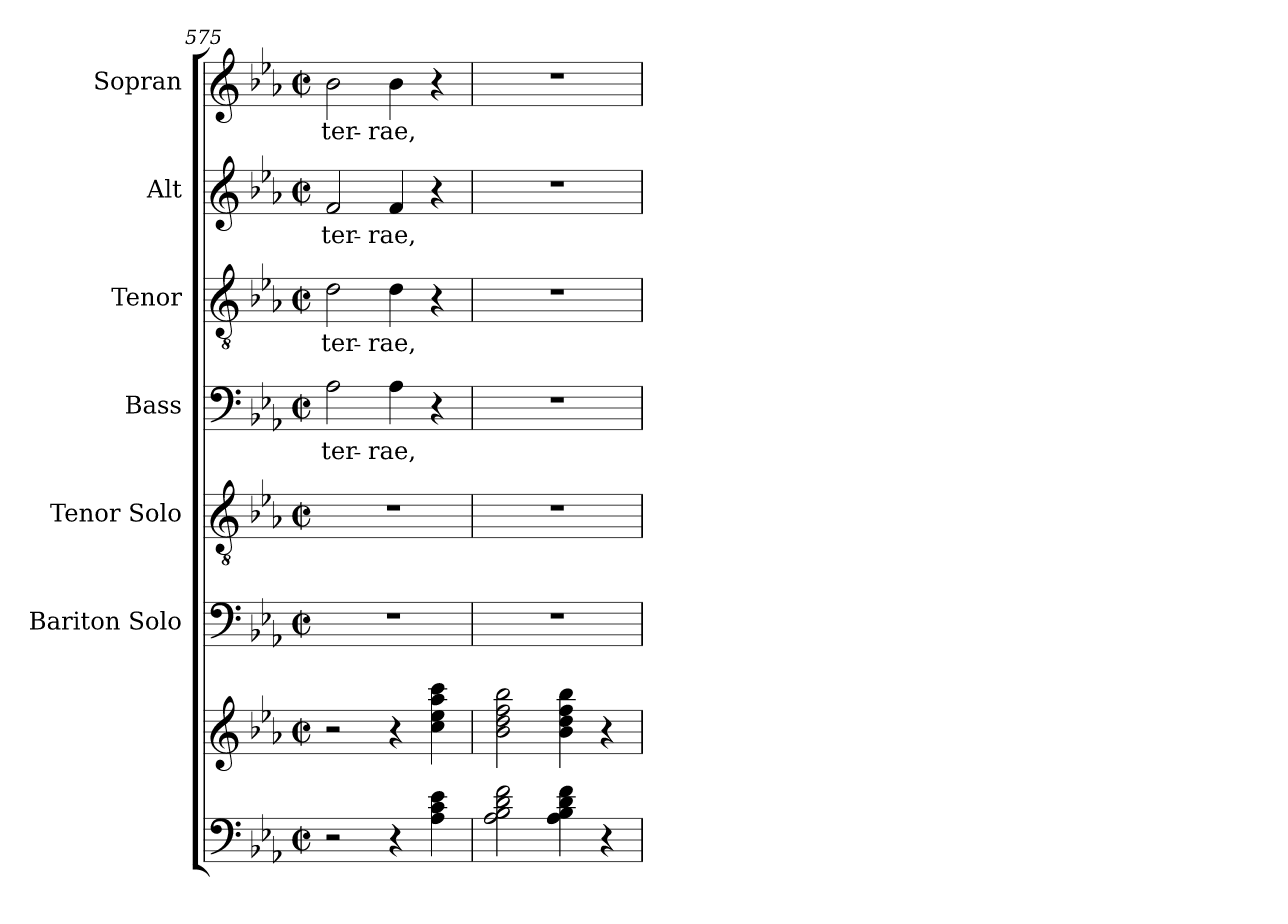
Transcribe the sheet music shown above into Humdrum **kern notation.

**kern	**kern	**kern	**kern	**kern	**text	**kern	**text	**kern	**text	**kern	**text
*part7	*part7	*part6	*part5	*part4	*part4	*part3	*part3	*part2	*part2	*part1	*part1
*staff8	*staff7	*staff6	*staff5	*staff4	*staff4	*staff3	*staff3	*staff2	*staff2	*staff1	*staff1
*	*	*I"Bariton Solo	*I"Tenor Solo	*I"Bass	*	*I"Tenor	*	*I"Alt	*	*I"Sopran	*
*	*	*	*	*I'B.	*	*I'T.	*	*I'A.	*	*I'S.	*
*clefF4	*clefG2	*clefF4	*clefGv2	*clefF4	*	*clefGv2	*	*clefG2	*	*clefG2	*
*k[b-e-a-]	*k[b-e-a-]	*k[b-e-a-]	*k[b-e-a-]	*k[b-e-a-]	*	*k[b-e-a-]	*	*k[b-e-a-]	*	*k[b-e-a-]	*
*E-:	*E-:	*E-:	*E-:	*E-:	*	*E-:	*	*E-:	*	*E-:	*
*M2/2	*M2/2	*M2/2	*M2/2	*M2/2	*	*M2/2	*	*M2/2	*	*M2/2	*
*met(c|)	*met(c|)	*met(c|)	*met(c|)	*met(c|)	*	*met(c|)	*	*met(c|)	*	*met(c|)	*
=575	=575	=575	=575	=575	=575	=575	=575	=575	=575	=575	=575
!	!	!	!	!	!LO:LY:b	!	!LO:LY:b	!	!LO:LY:b	!	!LO:LY:b
2r	2r	1r	1r	2A-\	ter-	2d\	ter-	2f/	ter-	2b-\	ter-
!	!	!	!	!	!LO:LY:b	!	!LO:LY:b	!	!LO:LY:b	!	!LO:LY:b
4r	4r	.	.	4A-\	-rae,	4d\	-rae,	4f/	-rae,	4b-\	-rae,
4A-\ 4c\ 4e-\	4cc\ 4ee-\ 4aa-\ 4ccc\	.	.	4r	.	4r	.	4r	.	4r	.
=576	=576	=576	=576	=576	=576	=576	=576	=576	=576	=576	=576
2A-\ 2B-\ 2d\ 2f\	2b-\ 2dd\ 2ff\ 2bb-\	1r	1r	1r	.	1r	.	1r	.	1r	.
4A-\ 4B-\ 4d\ 4f\	4b-\ 4dd\ 4ff\ 4bb-\	.	.	.	.	.	.	.	.	.	.
4r	4r	.	.	.	.	.	.	.	.	.	.
=	=	=	=	=	=	=	=	=	=	=	=
*-	*-	*-	*-	*-	*-	*-	*-	*-	*-	*-	*-
